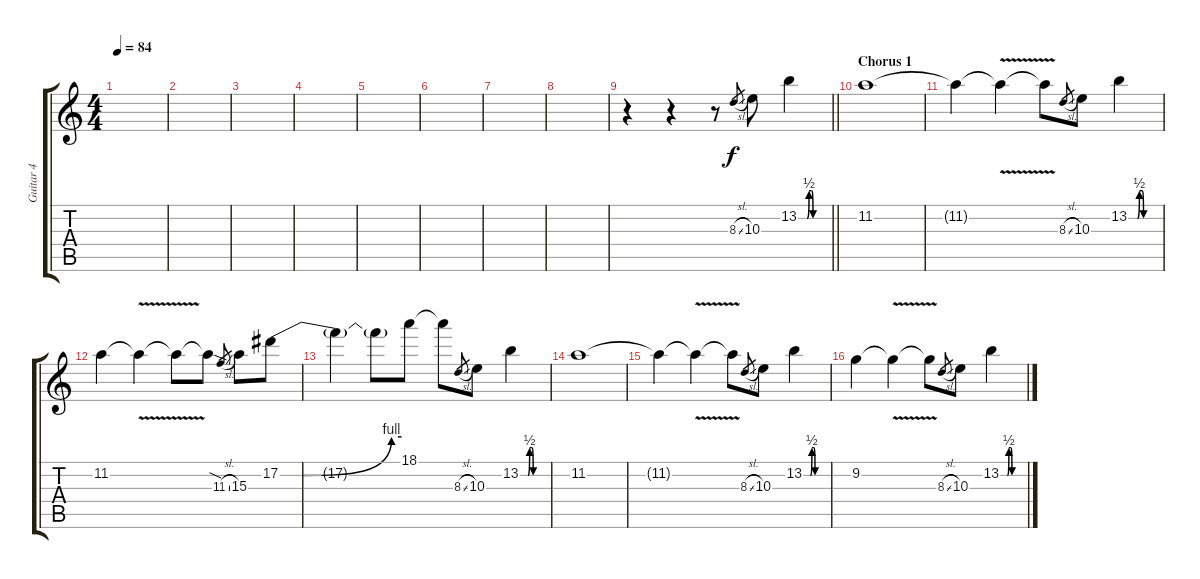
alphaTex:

\track ("Guitar 4" "Guitar 4") {instrument distortionguitar}
\staff {score tabs}
\tuning (Eb4 Bb3 Gb3 Db3 Ab2 Eb2) {hide}
\ts (4 4)
\tempo 84
\clef g2
\ks c
|
|
|
|
|
|
|
|
\barLineRight lightlight
r.4 r.4 r.8 8.3{sl}.8{gr} 10.3.8 13.2{be (custom 0 0 17 0 21 2 26 2 29 0 60 0)}.4 |
\section ("" "Chorus 1")
11.2.1 |
11.2{t}.4 11.2{v t}.4 11.2{t}.8 8.3{sl}.8{gr} 10.3.8 13.2{be (custom 0 0 17 0 21 2 26 2 29 0 60 0)}.4 |
11.2.4 11.2{v t}.4 11.2{t}.8 11.2{sod t}.8 11.3{sl}.8{gr} 15.3.8 17.2{be (custom 0 0 11 0 55 4 60 4)}.8 |
17.2{t}.4 17.2{t}.8 18.1.8 18.1{t}.8 8.3{sl}.8{gr} 10.3.8 13.2{be (custom 0 0 17 0 21 2 26 2 29 0 60 0)}.4 |
11.2.1 |
11.2{t}.4 11.2{v t}.4 11.2{t}.8 8.3{sl}.8{gr} 10.3.8 13.2{be (custom 0 0 17 0 21 2 26 2 29 0 60 0)}.4 |
9.2.4 9.2{v t}.4 9.2{t}.8 8.3{sl}.8{gr} 10.3.8 13.2{be (custom 0 0 17 0 21 2 26 2 29 0 60 0)}.4
